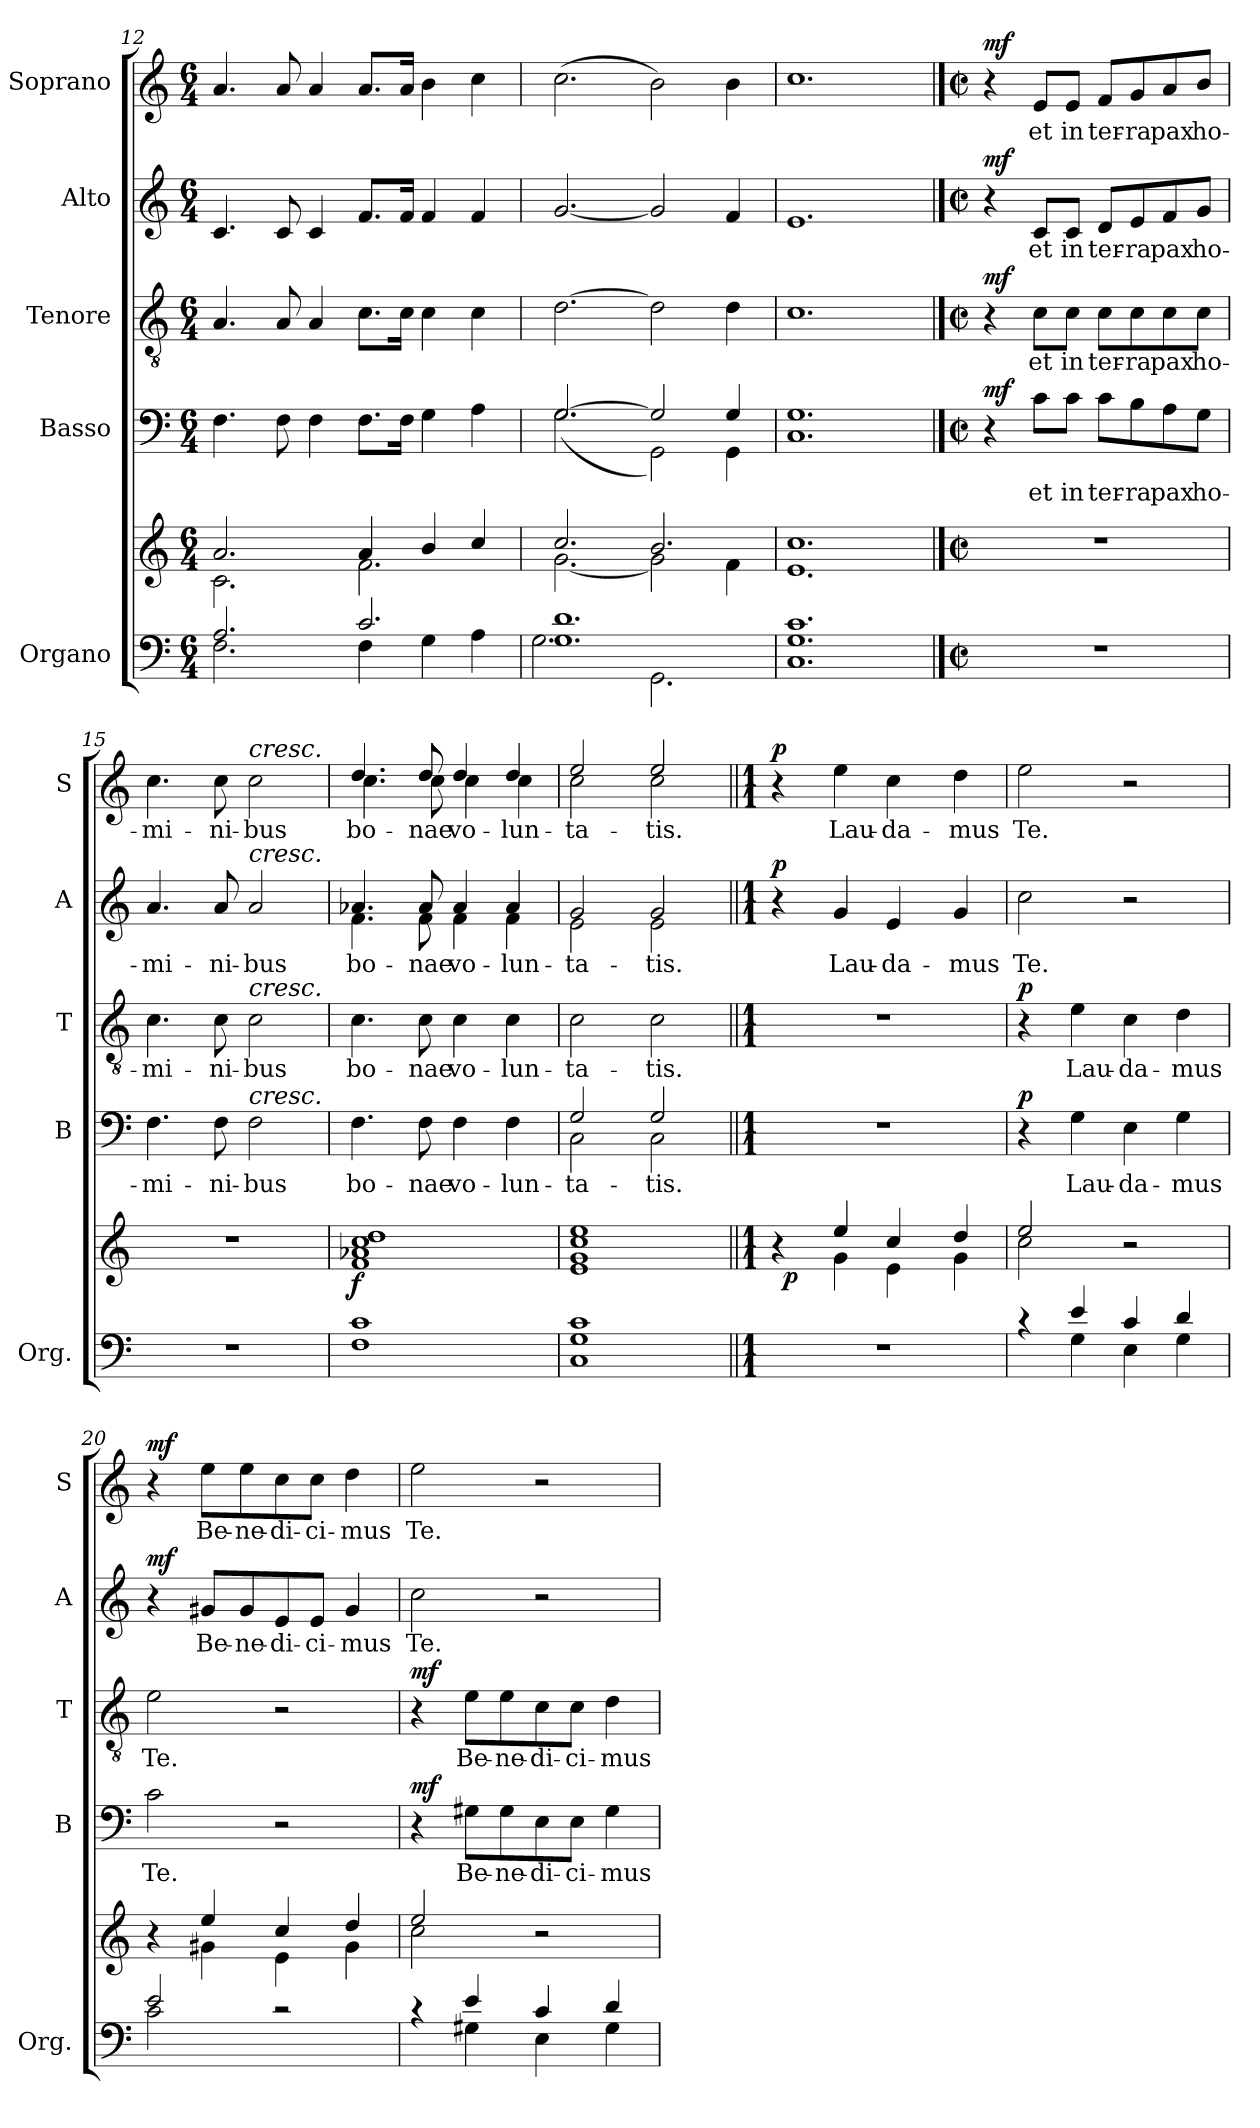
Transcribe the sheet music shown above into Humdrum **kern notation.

**kern	**kern	**dynam	**kern	**text	**dynam	**kern	**text	**dynam	**kern	**text	**dynam	**kern	**text	**dynam
*part5	*part5	*part5	*part4	*part4	*part4	*part3	*part3	*part3	*part2	*part2	*part2	*part1	*part1	*part1
*staff6	*staff5	*staff5/6	*staff4	*staff4	*staff4	*staff3	*staff3	*staff3	*staff2	*staff2	*staff2	*staff1	*staff1	*staff1
*I"Organo	*	*	*I"Basso	*	*	*I"Tenore	*	*	*I"Alto	*	*	*I"Soprano	*	*
*I'Org.	*	*	*I'B	*	*	*I'T	*	*	*I'A	*	*	*I'S	*	*
*clefF4	*clefG2	*	*clefF4	*	*	*clefGv2	*	*	*clefG2	*	*	*clefG2	*	*
*k[]	*k[]	*	*k[]	*	*	*k[]	*	*	*k[]	*	*	*k[]	*	*
*C:	*C:	*	*C:	*	*	*C:	*	*	*C:	*	*	*C:	*	*
*M6/4	*M6/4	*	*M6/4	*	*	*M6/4	*	*	*M6/4	*	*	*M6/4	*	*
=12	=12	=12	=12	=12	=12	=12	=12	=12	=12	=12	=12	=12	=12	=12
*^	*^	*	*	*	*	*	*	*	*	*	*	*	*	*
2.A/	2.F\	2.a/	2.c\	.	4.F\	.	.	4.A/	.	.	4.c/	.	.	4.a/	.	.
.	.	.	.	.	8F\	.	.	8A/	.	.	8c/	.	.	8a/	.	.
.	.	.	.	.	4F\	.	.	4A/	.	.	4c/	.	.	4a/	.	.
2.c/	4F\	4a/	2.f\	.	8.F\L	.	.	8.c\L	.	.	8.f/L	.	.	8.a/L	.	.
.	.	.	.	.	16F\Jk	.	.	16c\Jk	.	.	16f/Jk	.	.	16a/Jk	.	.
.	4G\	4b/	.	.	4G\	.	.	4c\	.	.	4f/	.	.	4b\	.	.
.	4A\	4cc/	.	.	4A\	.	.	4c\	.	.	4f/	.	.	4cc\	.	.
=13	=13	=13	=13	=13	=13	=13	=13	=13	=13	=13	=13	=13	=13	=13	=13	=13
*	*	*	*	*	*^	*	*	*	*	*	*	*	*	*	*	*
1.G 1.d	2.G\	2.cc/	[<2.g\	.	[>2.G/	(2.G\	.	.	[2.d\	.	.	[2.g/	.	.	(2.cc\	.	.
.	2.GG\	2.b/	2g\]	.	2G/]	2GG\)	.	.	2d\]	.	.	2g/]	.	.	2b\)	.	.
.	.	.	4f\	.	4G/	4GG\	.	.	4d\	.	.	4f/	.	.	4b\	.	.
=14	=14	=14	=14	=14	=14	=14	=14	=14	=14	=14	=14	=14	=14	=14	=14	=14	=14
1.G 1.c	1.C	1.cc	1.e	.	1.G	1.C	.	.	1.c	.	.	1.e	.	.	1.cc	.	.
*v	*v	*	*	*	*v	*v	*	*	*	*	*	*	*	*	*	*	*
*	*v	*v	*	*	*	*	*	*	*	*	*	*	*	*	*
!!LO:PB:g=z
==14X1	==14X1	==14X1	==14X1	==14X1	==14X1	==14X1	==14X1	==14X1	==14X1	==14X1	==14X1	==14X1	==14X1	==14X1
*M2/2	*M2/2	*	*M2/2	*	*	*M2/2	*	*	*M2/2	*	*	*M2/2	*	*
*met(c|)	*met(c|)	*	*met(c|)	*	*	*met(c|)	*	*	*met(c|)	*	*	*met(c|)	*	*
*^	*^	*	*^	*	*	*	*	*	*	*	*	*	*	*
!	!	!	!	!	!	!	!	!LO:DY:a	!	!	!LO:DY:a	!	!	!LO:DY:a	!	!	!LO:DY:a
*v	*v	*	*	*	*v	*v	*	*	*	*	*	*	*	*	*	*	*
*	*v	*v	*	*	*	*	*	*	*	*	*	*	*	*	*
1r	1r	.	4r	.	mf	4r	.	mf	4r	.	mf	4r	.	mf
.	.	.	8c\L	et	.	8c\L	et	.	8c/L	et	.	8e/L	et	.
.	.	.	8c\J	in	.	8c\J	in	.	8c/J	in	.	8e/J	in	.
.	.	.	8c\L	ter-	.	8c\L	ter-	.	8d/L	ter-	.	8f/L	ter-	.
.	.	.	8B\	-ra	.	8c\	-ra	.	8e/	-ra	.	8g/	-ra	.
.	.	.	8A\	pax	.	8c\	pax	.	8f/	pax	.	8a/	pax	.
.	.	.	8G\J	ho-	.	8c\J	ho-	.	8g/J	ho-	.	8b/J	ho-	.
=15	=15	=15	=15	=15	=15	=15	=15	=15	=15	=15	=15	=15	=15	=15
1r	1r	.	4.F\	-mi-	.	4.c\	-mi-	.	4.a/	-mi-	.	4.cc\	-mi-	.
.	.	.	8F\	-ni-	.	8c\	-ni-	.	8a/	-ni-	.	8cc\	-ni-	.
!	!	!	!	!	!	!	!	!	!	!	!	!LO:TX:a:i:t=cresc.	!	!
!	!	!	!	!	!	!	!	!	!LO:TX:a:i:t=cresc.	!	!	!	!	!
!	!	!	!	!	!	!LO:TX:a:i:t=cresc.	!	!	!	!	!	!	!	!
!	!	!	!LO:TX:a:i:t=cresc.	!	!	!	!	!	!	!	!	!	!	!
.	.	.	2F\	-bus	.	2c\	-bus	.	2a/	-bus	.	2cc\	-bus	.
=16	=16	=16	=16	=16	=16	=16	=16	=16	=16	=16	=16	=16	=16	=16
*	*	*	*	*	*	*	*	*	*^	*	*	*^	*	*
!	!	!LO:DY:b	!	!	!	!	!	!	!	!	!	!	!	!	!	!
1F 1c	1f 1a-X 1cc 1dd	f	4.F\	bo-	.	4.c\	bo-	.	4.a-X/	4.f\	bo-	.	4.dd/	4.cc\	bo-	.
.	.	.	8F\	-nae	.	8c\	-nae	.	8a-/	8f\	-nae	.	8dd/	8cc\	-nae	.
.	.	.	4F\	vo-	.	4c\	vo-	.	4a-/	4f\	vo-	.	4dd/	4cc\	vo-	.
.	.	.	4F\	-lun-	.	4c\	-lun-	.	4a-/	4f\	-lun-	.	4dd/	4cc\	-lun-	.
=17	=17	=17	=17	=17	=17	=17	=17	=17	=17	=17	=17	=17	=17	=17	=17	=17
*	*	*	*^	*	*	*	*	*	*	*	*	*	*	*	*	*
1C 1G 1c	1e 1g 1cc 1ee	.	2G/	2C\	-ta-	.	2c\	-ta-	.	2g/	2e\	-ta-	.	2ee/	2cc\	-ta-	.
.	.	.	2G/	2C\	-tis.	.	2c\	-tis.	.	2g/	2e\	-tis.	.	2ee/	2cc\	-tis.	.
*	*	*	*	*	*	*	*	*	*	*v	*v	*	*	*	*	*	*
*	*	*	*v	*v	*	*	*	*	*	*	*	*	*v	*v	*	*
=18||	=18||	=18||	=18||	=18||	=18||	=18||	=18||	=18||	=18||	=18||	=18||	=18||	=18||	=18||
*M1/1	*M1/1	*	*M1/1	*	*	*M1/1	*	*	*M1/1	*	*	*M1/1	*	*
*	*^	*	*^	*	*	*	*	*	*^	*	*	*^	*	*
!	!	!	!	!	!	!	!	!	!	!	!	!	!	!LO:DY:b	!	!	!	!LO:DY:b
*	*	*	*	*	*	*	*	*	*	*	*v	*v	*	*	*	*	*	*
*	*	*^	*	*v	*v	*	*	*	*	*	*	*	*	*v	*v	*	*
1r	4r	4ryy	48ryy	.	1r	.	.	1r	.	.	4r	.	p	4r	.	p
!	!	!	!	!LO:DY:b	!	!	!	!	!	!	!	!	!	!	!	!
.	.	.	3%2ryy	p	.	.	.	.	.	.	.	.	.	.	.	.
.	4ee/	4g\	.	.	.	.	.	.	.	.	4g/	Lau-	.	4ee\	Lau-	.
.	4cc/	4e\	.	.	.	.	.	.	.	.	4e/	-da-	.	4cc\	-da-	.
.	.	.	6...ryy	.	.	.	.	.	.	.	.	.	.	.	.	.
.	4dd/	4g\	.	.	.	.	.	.	.	.	4g/	-mus	.	4dd\	-mus	.
=19	=19	=19	=19	=19	=19	=19	=19	=19	=19	=19	=19	=19	=19	=19	=19	=19
*^	*	*	*	*	*	*	*	*	*	*	*	*	*	*	*	*
!	!	!	!	!	!	!	!	!LO:DY:b	!	!	!LO:DY:b	!	!	!	!	!	!
*	*	*	*v	*v	*	*	*	*	*	*	*	*	*	*	*	*	*
4rc	4ryy	2ee/	2cc\	.	4r	.	p	4r	.	p	2cc\	Te.	.	2ee\	Te.	.
4e/	4G\	.	.	.	4G\	Lau-	.	4e\	Lau-	.	.	.	.	.	.	.
4c/	4E\	2r	2ryy	.	4E\	-da-	.	4c\	-da-	.	2r	.	.	2r	.	.
4d/	4G\	.	.	.	4G\	-mus	.	4d\	-mus	.	.	.	.	.	.	.
=20	=20	=20	=20	=20	=20	=20	=20	=20	=20	=20	=20	=20	=20	=20	=20	=20
!	!	!	!	!	!	!	!	!	!	!	!	!	!LO:DY:b	!	!	!LO:DY:b
2e/	2c\	4r	4ryy	.	2c\	Te.	.	2e\	Te.	.	4r	.	mf	4r	.	mf
.	.	4ee/	4g#X\	.	.	.	.	.	.	.	8g#X/L	Be-	.	8ee\L	Be-	.
.	.	.	.	.	.	.	.	.	.	.	8g#/	-ne-	.	8ee\	-ne-	.
2rc	2ryy	4cc/	4e\	.	2r	.	.	2r	.	.	8e/	-di-	.	8cc\	-di-	.
.	.	.	.	.	.	.	.	.	.	.	8e/J	-ci-	.	8cc\J	-ci-	.
.	.	4dd/	4g#\	.	.	.	.	.	.	.	4g#/	-mus	.	4dd\	-mus	.
!!LO:LB:g=z
=21	=21	=21	=21	=21	=21	=21	=21	=21	=21	=21	=21	=21	=21	=21	=21	=21
!	!	!	!	!	!	!	!LO:DY:b	!	!	!LO:DY:b	!	!	!	!	!	!
4rc	4ryy	2ee/	2cc\	.	4r	.	mf	4r	.	mf	2cc\	Te.	.	2ee\	Te.	.
4e/	4G#X\	.	.	.	8G#X\L	Be-	.	8e\L	Be-	.	.	.	.	.	.	.
.	.	.	.	.	8G#\	-ne-	.	8e\	-ne-	.	.	.	.	.	.	.
4c/	4E\	2r	2ryy	.	8E\	-di-	.	8c\	-di-	.	2r	.	.	2r	.	.
.	.	.	.	.	8E\J	-ci-	.	8c\J	-ci-	.	.	.	.	.	.	.
4d/	4G#\	.	.	.	4G#\	-mus	.	4d\	-mus	.	.	.	.	.	.	.
*v	*v	*	*	*	*	*	*	*	*	*	*	*	*	*	*	*
*	*v	*v	*	*	*	*	*	*	*	*	*	*	*	*	*
=	=	=	=	=	=	=	=	=	=	=	=	=	=	=
*-	*-	*-	*-	*-	*-	*-	*-	*-	*-	*-	*-	*-	*-	*-
